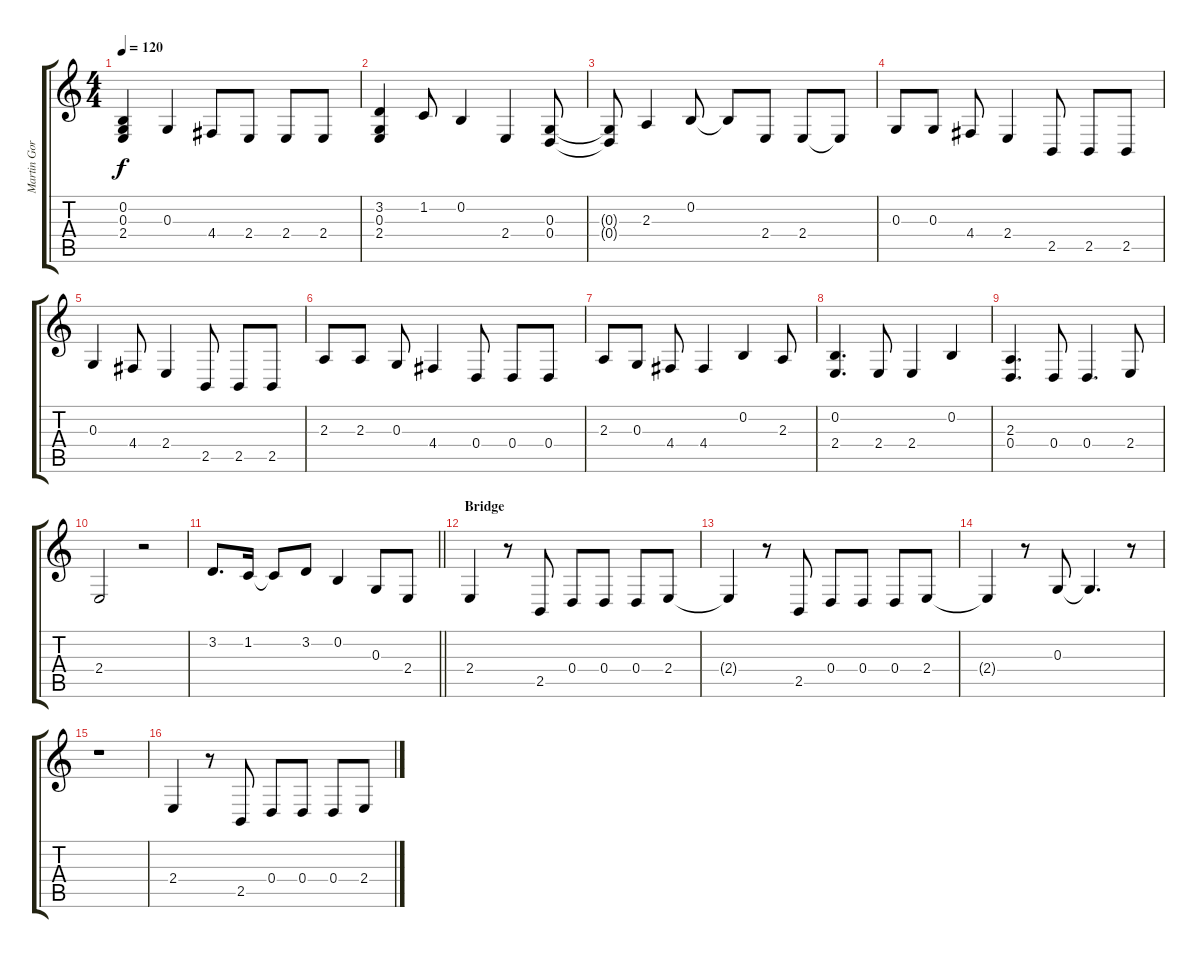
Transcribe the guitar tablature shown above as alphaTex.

\track ("Martin Gore - Synth" "Martin Gor") {instrument honkytonkpiano}
\staff {score tabs}
\tuning (E4 B3 G3 D3 A2 E2) {hide}
\ts (4 4)
\tempo 120
\clef g2
\ks c
(0.2{t} 0.3{t} 2.4{t}).4{dy f} 0.3.4 4.4.8 2.4.8 2.4.8 2.4.8 |
(3.2 0.3 2.4).4 1.2.8 0.2.4 2.4.4 (0.3 0.4).8 |
(0.3{t} 0.4{t}).8 2.3.4 0.2.8 0.2{t}.8 2.4.8 2.4.8 2.4{t}.8 |
0.3.8 0.3.8 4.4.8 2.4.4 2.5.8 2.5.8 2.5.8 |
0.3.4 4.4.8 2.4.4 2.5.8 2.5.8 2.5.8 |
2.3.8 2.3.8 0.3.8 4.4.4 0.4.8 0.4.8 0.4.8 |
2.3.8 0.3.8 4.4.8 4.4.4 0.2.4 2.3.8 |
(0.2 2.4).4{d} 2.4.8 2.4.4 0.2.4 |
(2.3 0.4).4{d} 0.4.8 0.4.4{d} 2.4.8 |
2.4.2 r.2 |
\barLineRight lightlight
3.2.8{d} 1.2.16 1.2{t}.8 3.2.8 0.2.4 0.3.8 2.4.8 |
\section ("" "Bridge")
2.4.4 r.8 2.5.8 0.4.8 0.4.8 0.4.8 2.4.8 |
2.4{t}.4 r.8 2.5.8 0.4.8 0.4.8 0.4.8 2.4.8 |
2.4{t}.4 r.8 0.3.8 0.3{t}.4{d} r.8 |
r.1 |
2.4.4 r.8 2.5.8 0.4.8 0.4.8 0.4.8 2.4.8
